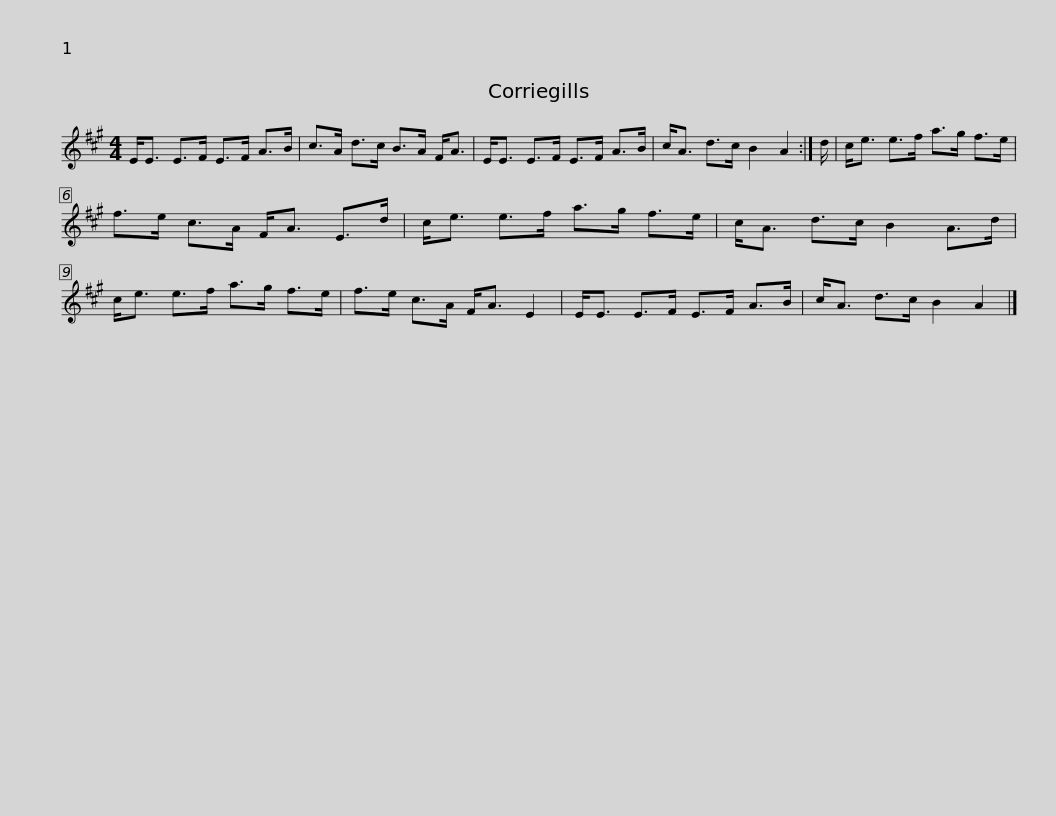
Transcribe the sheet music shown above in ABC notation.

X:1
L:1/8
M:4/4
I:linebreak $
K:A
V:1 treble
V:1
 E<E E>F E>F A>B | c>A d>c B>A F<A | E<E E>F E>F A>B | c<A d>c B2 A2 :| d/ |$ %5
 c<e e>f a>g f>e | f>e c>A F<A E>d | c<e e>f a>g f>e | c<A d>c B2 A>d |$ c<e e>f a>g f>e | %10
 f>e c>A F<A E2 | E<E E>F E>F A>B | c<A d>c B2 A2 |] %13
